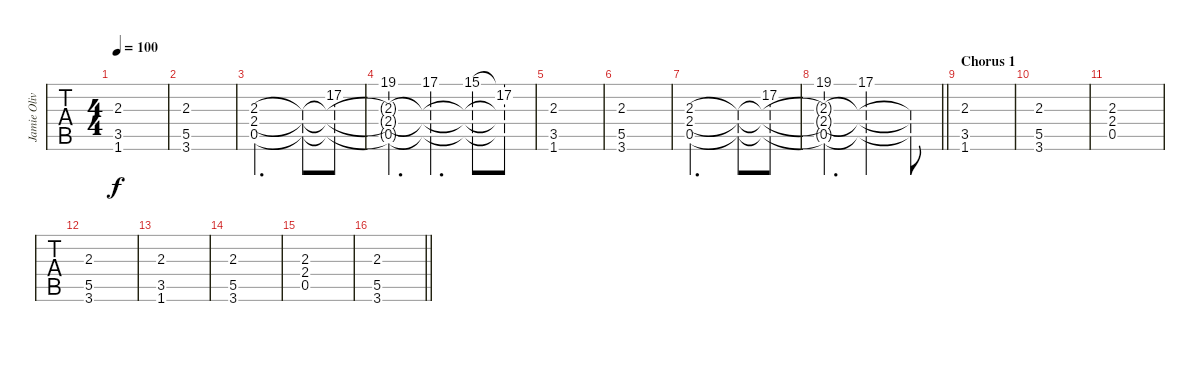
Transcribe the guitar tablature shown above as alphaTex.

\track ("Jamie Oliver | Keys" "Jamie Oliv") {instrument electricguitarclean}
\staff {tabs}
\tuning (E4 B3 G3 D3 A2 E2) {hide}
\ts (4 4)
\tempo 100
\clef g2
\ks c
(2.3 3.5 1.6).1{dy f} |
(2.3 5.5 3.6).1 |
(2.3 2.4 0.5).2{d} (2.3{t} 2.4{t} 0.5{t}).8 (17.2 2.3{t} 2.4{t} 0.5{t}).8 |
(19.1 2.3{t} 2.4{t} 0.5{t}).4{d} (17.1 2.3{t} 2.4{t} 0.5{t}).4{d} (15.1 2.3{t} 2.4{t} 0.5{t}).8 (15.1{t} 17.2 2.3{t} 2.4{t} 0.5{t}).8 |
(2.3 3.5 1.6).1 |
(2.3 5.5 3.6).1 |
(2.3 2.4 0.5).2{d} (2.3{t} 2.4{t} 0.5{t}).8 (17.2 2.3{t} 2.4{t} 0.5{t}).8 |
\barLineRight lightlight
(19.1 2.3{t} 2.4{t} 0.5{t}).4{d} (17.1 2.3{t} 2.4{t} 0.5{t}).2 (2.3{t} 2.4{t} 0.5{t}).8 |
\section ("" "Chorus 1")
(2.3 3.5 1.6).1 |
(2.3 5.5 3.6).1 |
(2.3 2.4 0.5).1 |
(2.3 5.5 3.6).1 |
(2.3 3.5 1.6).1 |
(2.3 5.5 3.6).1 |
(2.3 2.4 0.5).1 |
\barLineRight lightlight
(2.3 5.5 3.6).1
